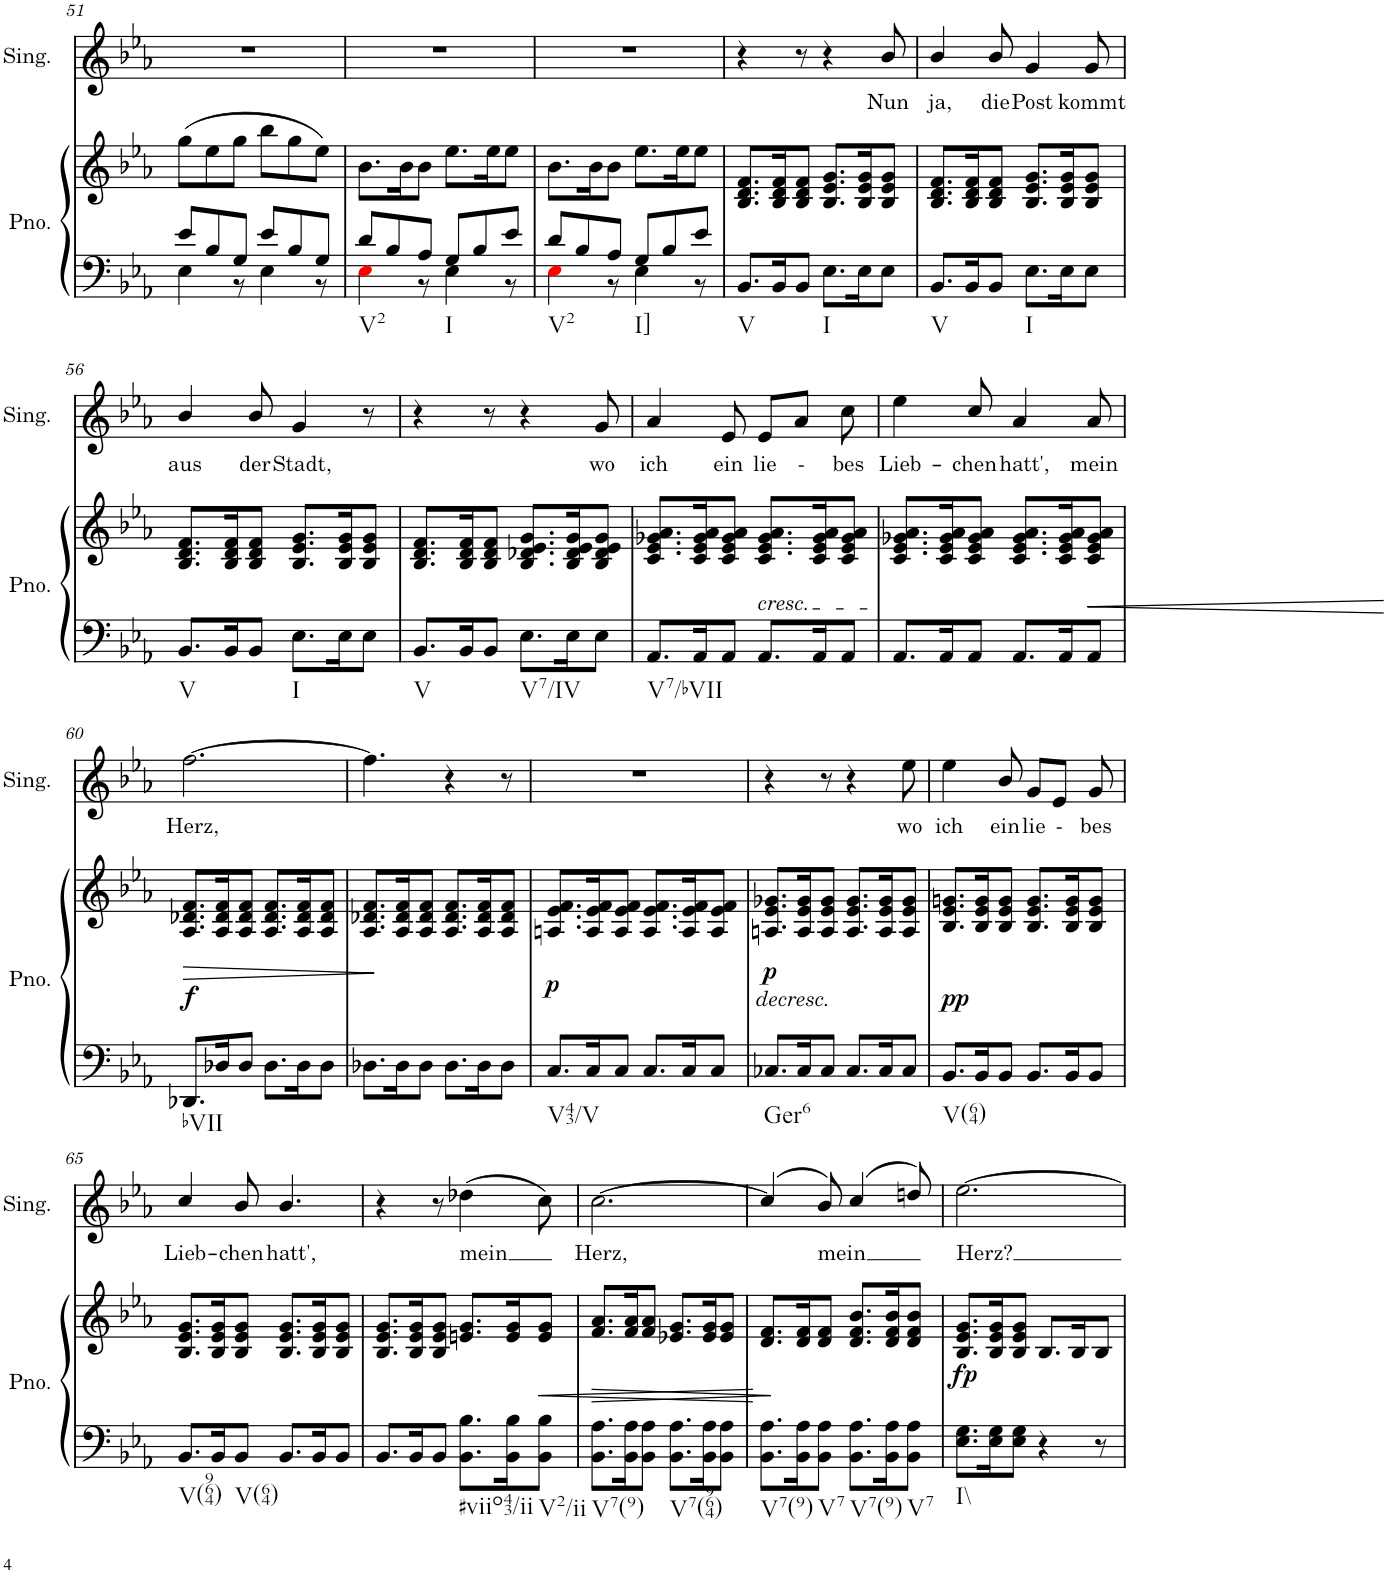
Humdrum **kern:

**kern	**kern	**dynam	**kern	**text
*part2	*part2	*part2	*part1	*part1
*staff3	*staff2	*staff2/3	*staff1	*staff1
*I"Pianoforte	*	*	*I"Singstimme	*
*I'Pno.	*	*	*I'Sing.	*
!!LO:PB:g=z
*clefF4	*clefG2	*	*clefG2	*
*k[b-e-a-]	*k[b-e-a-]	*	*k[b-e-a-]	*
*M6/8	*M6/8	*	*M6/8	*
=51	=51	=51	=51	=51
*^	*	*	*	*
8e-/L	4E-\	(8gg\L	.	2.r	.
8B-/	.	8ee-\	.	.	.
8G/J	8r	8gg\J	.	.	.
8e-/L	4E-\	8bb-\L	.	.	.
8B-/	.	8gg\	.	.	.
8G/J	8r	8ee-\J)	.	.	.
=52	=52	=52	=52	=52	=52
!LO:TX:b:t=V2	!	!	!	!	!
8d/L	4E-i\	8.b-\L	.	2.r	.
8B-/	.	.	.	.	.
.	.	16b-\K	.	.	.
8A-/J	8r	8b-\J	.	.	.
!LO:TX:b:t=I	!	!	!	!	!
8G/L	4E-\	8.ee-\L	.	.	.
8B-/	.	.	.	.	.
.	.	16ee-\K	.	.	.
8e-/J	8r	8ee-\J	.	.	.
=53	=53	=53	=53	=53	=53
!LO:TX:b:t=V2	!	!	!	!	!
8d/L	4E-i\	8.b-\L	.	2.r	.
8B-/	.	.	.	.	.
.	.	16b-\K	.	.	.
8A-/J	8r	8b-\J	.	.	.
!LO:TX:b:t=I]	!	!	!	!	!
8G/L	4E-\	8.ee-\L	.	.	.
8B-/	.	.	.	.	.
.	.	16ee-\K	.	.	.
8e-/J	8r	8ee-\J	.	.	.
=54	=54	=54	=54	=54	=54
!LO:TX:b:t=V	!	!	!	!	!
*v	*v	*	*	*	*
8.BB-/L	8.B-/ 8.d/ 8.f/L	.	4r	.
16BB-/K	16B-/ 16d/ 16f/K	.	.	.
8BB-/J	8B-/ 8d/ 8f/J	.	8r	.
!LO:TX:b:t=I	!	!	!	!
8.E-\L	8.B-/ 8.e-/ 8.g/L	.	4r	.
16E-\K	16B-/ 16e-/ 16g/K	.	.	.
!	!	!	!	!LO:LY:b
8E-\J	8B-/ 8e-/ 8g/J	.	8b-/	Nun
=55	=55	=55	=55	=55
!LO:TX:b:t=V	!	!	!	!
!	!	!	!	!LO:LY:b
8.BB-/L	8.B-/ 8.d/ 8.f/L	.	4b-/	ja,
16BB-/K	16B-/ 16d/ 16f/K	.	.	.
!	!	!	!	!LO:LY:b
8BB-/J	8B-/ 8d/ 8f/J	.	8b-/	die
!LO:TX:b:t=I	!	!	!	!
!	!	!	!	!LO:LY:b
8.E-\L	8.B-/ 8.e-/ 8.g/L	.	4g/	Post
16E-\K	16B-/ 16e-/ 16g/K	.	.	.
!	!	!	!	!LO:LY:b
8E-\J	8B-/ 8e-/ 8g/J	.	8g/	kommt
!!LO:LB:g=z
=56	=56	=56	=56	=56
!LO:TX:b:t=V	!	!	!	!
!	!	!	!	!LO:LY:b
8.BB-/L	8.B-/ 8.d/ 8.f/L	.	4b-/	aus
16BB-/K	16B-/ 16d/ 16f/K	.	.	.
!	!	!	!	!LO:LY:b
8BB-/J	8B-/ 8d/ 8f/J	.	8b-/	der
!LO:TX:b:t=I	!	!	!	!
!	!	!	!	!LO:LY:b
8.E-\L	8.B-/ 8.e-/ 8.g/L	.	4g/	Stadt,
16E-\K	16B-/ 16e-/ 16g/K	.	.	.
8E-\J	8B-/ 8e-/ 8g/J	.	8r	.
=57	=57	=57	=57	=57
!LO:TX:b:t=V	!	!	!	!
8.BB-/L	8.B-/ 8.d/ 8.f/L	.	4r	.
16BB-/K	16B-/ 16d/ 16f/K	.	.	.
8BB-/J	8B-/ 8d/ 8f/J	.	8r	.
!LO:TX:b:t=V7/IV	!	!	!	!
8.E-\L	8.B-/ 8.d-X/ 8.e-/ 8.g/L	.	4r	.
16E-\K	16B-/ 16d-/ 16e-/ 16g/K	.	.	.
!	!	!	!	!LO:LY:b
8E-\J	8B-/ 8d-/ 8e-/ 8g/J	.	8g/	wo
=58	=58	=58	=58	=58
!LO:TX:b:t=V7/bVII	!	!	!	!
!	!	!	!	!LO:LY:b
8.AA-/L	8.c/ 8.e-/ 8.g-X/ 8.a-/L	.	4a-/	ich
16AA-/K	16c/ 16e-/ 16g-/ 16a-/K	.	.	.
!	!	!	!	!LO:LY:b
8AA-/J	8c/ 8e-/ 8g-/ 8a-/J	.	8e-/	ein
!	!LO:TX:b:i:t=cresc.	!	!	!
!	!	!	!	!LO:LY:b
8.AA-/L	8.c/ 8.e-/ 8.g-/ 8.a-/L	.	8e-/L	lie
!	!	!	!	!LO:LY:b
.	.	.	8a-/J	-
16AA-/K	16c/ 16e-/ 16g-/ 16a-/K	.	.	.
!	!	!	!	!LO:LY:b
8AA-/J	8c/ 8e-/ 8g-/ 8a-/J	.	8cc\	bes
=59	=59	=59	=59	=59
!	!	!	!	!LO:LY:b
8.AA-/L	8.c/ 8.e-/ 8.g-X/ 8.a-/L	.	4ee-\	Lieb-
16AA-/K	16c/ 16e-/ 16g-/ 16a-/K	.	.	.
!	!	!	!	!LO:LY:b
8AA-/J	8c/ 8e-/ 8g-/ 8a-/J	.	8cc/	-chen
!	!	!	!	!LO:LY:b
8.AA-/L	8.c/ 8.e-/ 8.g-/ 8.a-/L	.	4a-/	hatt',
16AA-/K	16c/ 16e-/ 16g-/ 16a-/K	.	.	.
!	!	!LO:HP:b	!	!LO:LY:b
8AA-/J	8c/ 8e-/ 8g-/ 8a-/J	<	8a-/	mein
.	.	[	.	.
!!LO:LB:g=z
=60	=60	=60	=60	=60
!LO:TX:b:t=bVII	!	!	!	!
!	!	!LO:HP:b	!	!LO:LY:b
!	!	!LO:DY:n=1:a=2	!	!
8.DD-X/L	8.A-/ 8.d-X/ 8.f/L	> f	[2.ff\	Herz,
16D-X/K	16A-/ 16d-/ 16f/K	]	.	.
8D-/J	8A-/ 8d-/ 8f/J	.	.	.
8.D-\L	8.A-/ 8.d-/ 8.f/L	.	.	.
16D-\K	16A-/ 16d-/ 16f/K	.	.	.
8D-\J	8A-/ 8d-/ 8f/J	.	.	.
=61	=61	=61	=61	=61
8.D-X\L	8.A-/ 8.d-X/ 8.f/L	.	4.ff\]	.
16D-\K	16A-/ 16d-/ 16f/K	.	.	.
8D-\J	8A-/ 8d-/ 8f/J	.	.	.
8.D-\L	8.A-/ 8.d-/ 8.f/L	.	4r	.
16D-\K	16A-/ 16d-/ 16f/K	.	.	.
8D-\J	8A-/ 8d-/ 8f/J	.	8r	.
=62	=62	=62	=62	=62
!LO:TX:b:t=V43/V	!	!	!	!
!	!	!LO:DY:b	!	!
8.C/L	8.An/ 8.e-/ 8.f/L	p	2.r	.
16C/K	16A/ 16e-/ 16f/K	.	.	.
8C/J	8A/ 8e-/ 8f/J	.	.	.
8.C/L	8.A/ 8.e-/ 8.f/L	.	.	.
16C/K	16A/ 16e-/ 16f/K	.	.	.
8C/J	8A/ 8e-/ 8f/J	.	.	.
=63	=63	=63	=63	=63
!	!LO:TX:b:i:t=decresc.	!	!	!
!LO:TX:b:t=Ger6	!	!	!	!
!	!	!LO:DY:b	!	!
8.C-X/L	8.An/ 8.e-/ 8.g-X/L	p	4r	.
16C-/K	16A/ 16e-/ 16g-/K	.	.	.
8C-/J	8A/ 8e-/ 8g-/J	.	8r	.
8.C-/L	8.A/ 8.e-/ 8.g-/L	.	4r	.
16C-/K	16A/ 16e-/ 16g-/K	.	.	.
!	!	!	!	!LO:LY:b
8C-/J	8A/ 8e-/ 8g-/J	.	8ee-\	wo
=64	=64	=64	=64	=64
!LO:TX:b:t=V(64)	!	!	!	!
!	!	!LO:DY:a=2	!	!LO:LY:b
8.BB-/L	8.B-/ 8.e-/ 8.gn/L	pp	4ee-\	ich
16BB-/K	16B-/ 16e-/ 16g/K	.	.	.
!	!	!	!	!LO:LY:b
8BB-/J	8B-/ 8e-/ 8g/J	.	8b-/	ein
!	!	!	!	!LO:LY:b
8.BB-/L	8.B-/ 8.e-/ 8.g/L	.	8g/L	lie
!	!	!	!	!LO:LY:b
.	.	.	8e-/J	-
16BB-/K	16B-/ 16e-/ 16g/K	.	.	.
!	!	!	!	!LO:LY:b
8BB-/J	8B-/ 8e-/ 8g/J	.	8g/	bes
!!LO:LB:g=z
=65	=65	=65	=65	=65
!LO:TX:b:t=V(964)	!	!	!	!
!	!	!	!	!LO:LY:b
8.BB-/L	8.B-/ 8.e-/ 8.g/L	.	4cc/	Lieb-
16BB-/K	16B-/ 16e-/ 16g/K	.	.	.
!LO:TX:b:t=V(64)	!	!	!	!
!	!	!	!	!LO:LY:b
8BB-/J	8B-/ 8e-/ 8g/J	.	8b-/	-chen
!	!	!	!	!LO:LY:b
8.BB-/L	8.B-/ 8.e-/ 8.g/L	.	4.b-/	hatt',
16BB-/K	16B-/ 16e-/ 16g/K	.	.	.
8BB-/J	8B-/ 8e-/ 8g/J	.	.	.
=66	=66	=66	=66	=66
8.BB-/L	8.B-/ 8.e-/ 8.g/L	.	4r	.
16BB-/K	16B-/ 16e-/ 16g/K	.	.	.
8BB-/J	8B-/ 8e-/ 8g/J	.	8r	.
!LO:TX:b:t=#viio43/ii	!	!	!	!
!	!	!	!	!LO:LY:b
8.BB-\ 8.B-\L	8.en/ 8.g/L	.	(4dd-X\	mein
16BB-\ 16B-\K	16e/ 16g/K	.	.	.
!LO:TX:b:t=V2/ii	!	!	!	!
!	!	!LO:HP:b	!	!
8BB-\ 8B-\J	8e/ 8g/J	<	8cc\)	.
.	.	[	.	.
=67	=67	=67	=67	=67
!LO:TX:b:t=V7(9)	!	!	!	!
!	!	!LO:HP:b	!	!LO:LY:b
8.BB-\ 8.A-\L	8.f/ 8.a-/L	>	[2.cc\	Herz,
16BB-\ 16A-\K	16f/ 16a-/K	]	.	.
8BB-\ 8A-\J	8f/ 8a-/J	.	.	.
!LO:TX:b:t=V7(964)	!	!	!	!
8.BB-\ 8.A-\L	8.e-X/ 8.g/L	.	.	.
16BB-\ 16A-\K	16e-/ 16g/K	.	.	.
8BB-\ 8A-\J	8e-/ 8g/J	.	.	.
=68	=68	=68	=68	=68
!LO:TX:b:t=V7(9)	!	!	!	!
8.BB-\ 8.A-\L	8.d/ 8.f/L	.	(>4cc/]	.
16BB-\ 16A-\K	16d/ 16f/K	.	.	.
!LO:TX:b:t=V7	!	!	!	!
!	!	!	!	!LO:LY:b
8BB-\ 8A-\J	8d/ 8f/J	.	8b-/)	mein
!LO:TX:b:t=V7(9)	!	!	!	!
8.BB-\ 8.A-\L	8.d/ 8.f/ 8.b-/L	.	(>4cc/	.
16BB-\ 16A-\K	16d/ 16f/ 16b-/K	.	.	.
!LO:TX:b:t=V7	!	!	!	!
8BB-\ 8A-\J	8d/ 8f/ 8b-/J	.	8ddn/)	.
=69	=69	=69	=69	=69
!LO:TX:b:t=I\\	!	!	!	!
!	!	!LO:DY:a=2	!	!LO:LY:b
8.E-\ 8.G\L	8.B-/ 8.e-/ 8.g/L	fp	[2.ee-\	Herz?
16E-\ 16G\K	16B-/ 16e-/ 16g/K	.	.	.
8E-\ 8G\J	8B-/ 8e-/ 8g/J	.	.	.
4r	8.B-/L	.	.	.
.	16B-/K	.	.	.
8r	8B-/J	.	.	.
=	=	=	=	=
*-	*-	*-	*-	*-
